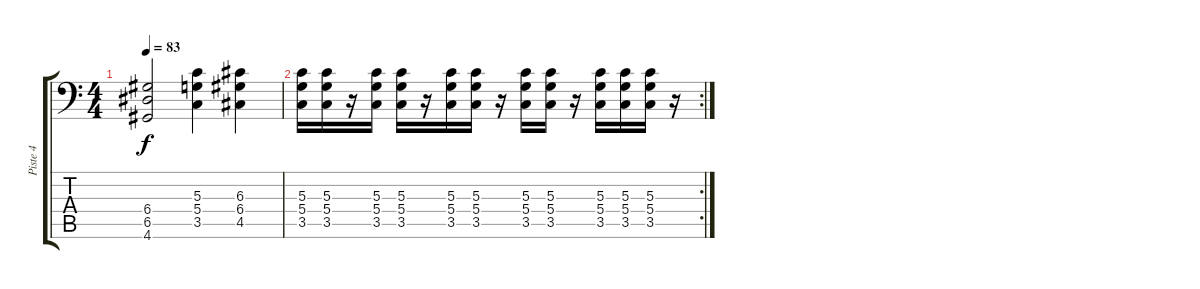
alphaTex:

\track ("Piste 4" "Piste 4") {instrument distortionguitar}
\staff {score tabs}
\tuning (E3 B2 G2 D2 A1 E1) {hide}
\ts (4 4)
\tempo 83
\clef f4
\ks c
(6.4 6.5 4.6).2{dy f} (5.3 5.4 3.5).4 (6.3 6.4 4.5).4 |
\rc 2
(5.3 5.4 3.5).16 (5.3 5.4 3.5).16 r.16 (5.3 5.4 3.5).16 (5.3 5.4 3.5).16 r.16 (5.3 5.4 3.5).16 (5.3 5.4 3.5).16 r.16 (5.3 5.4 3.5).16 (5.3 5.4 3.5).16 r.16 (5.3 5.4 3.5).16 (5.3 5.4 3.5).16 (5.3 5.4 3.5).16 r.16
